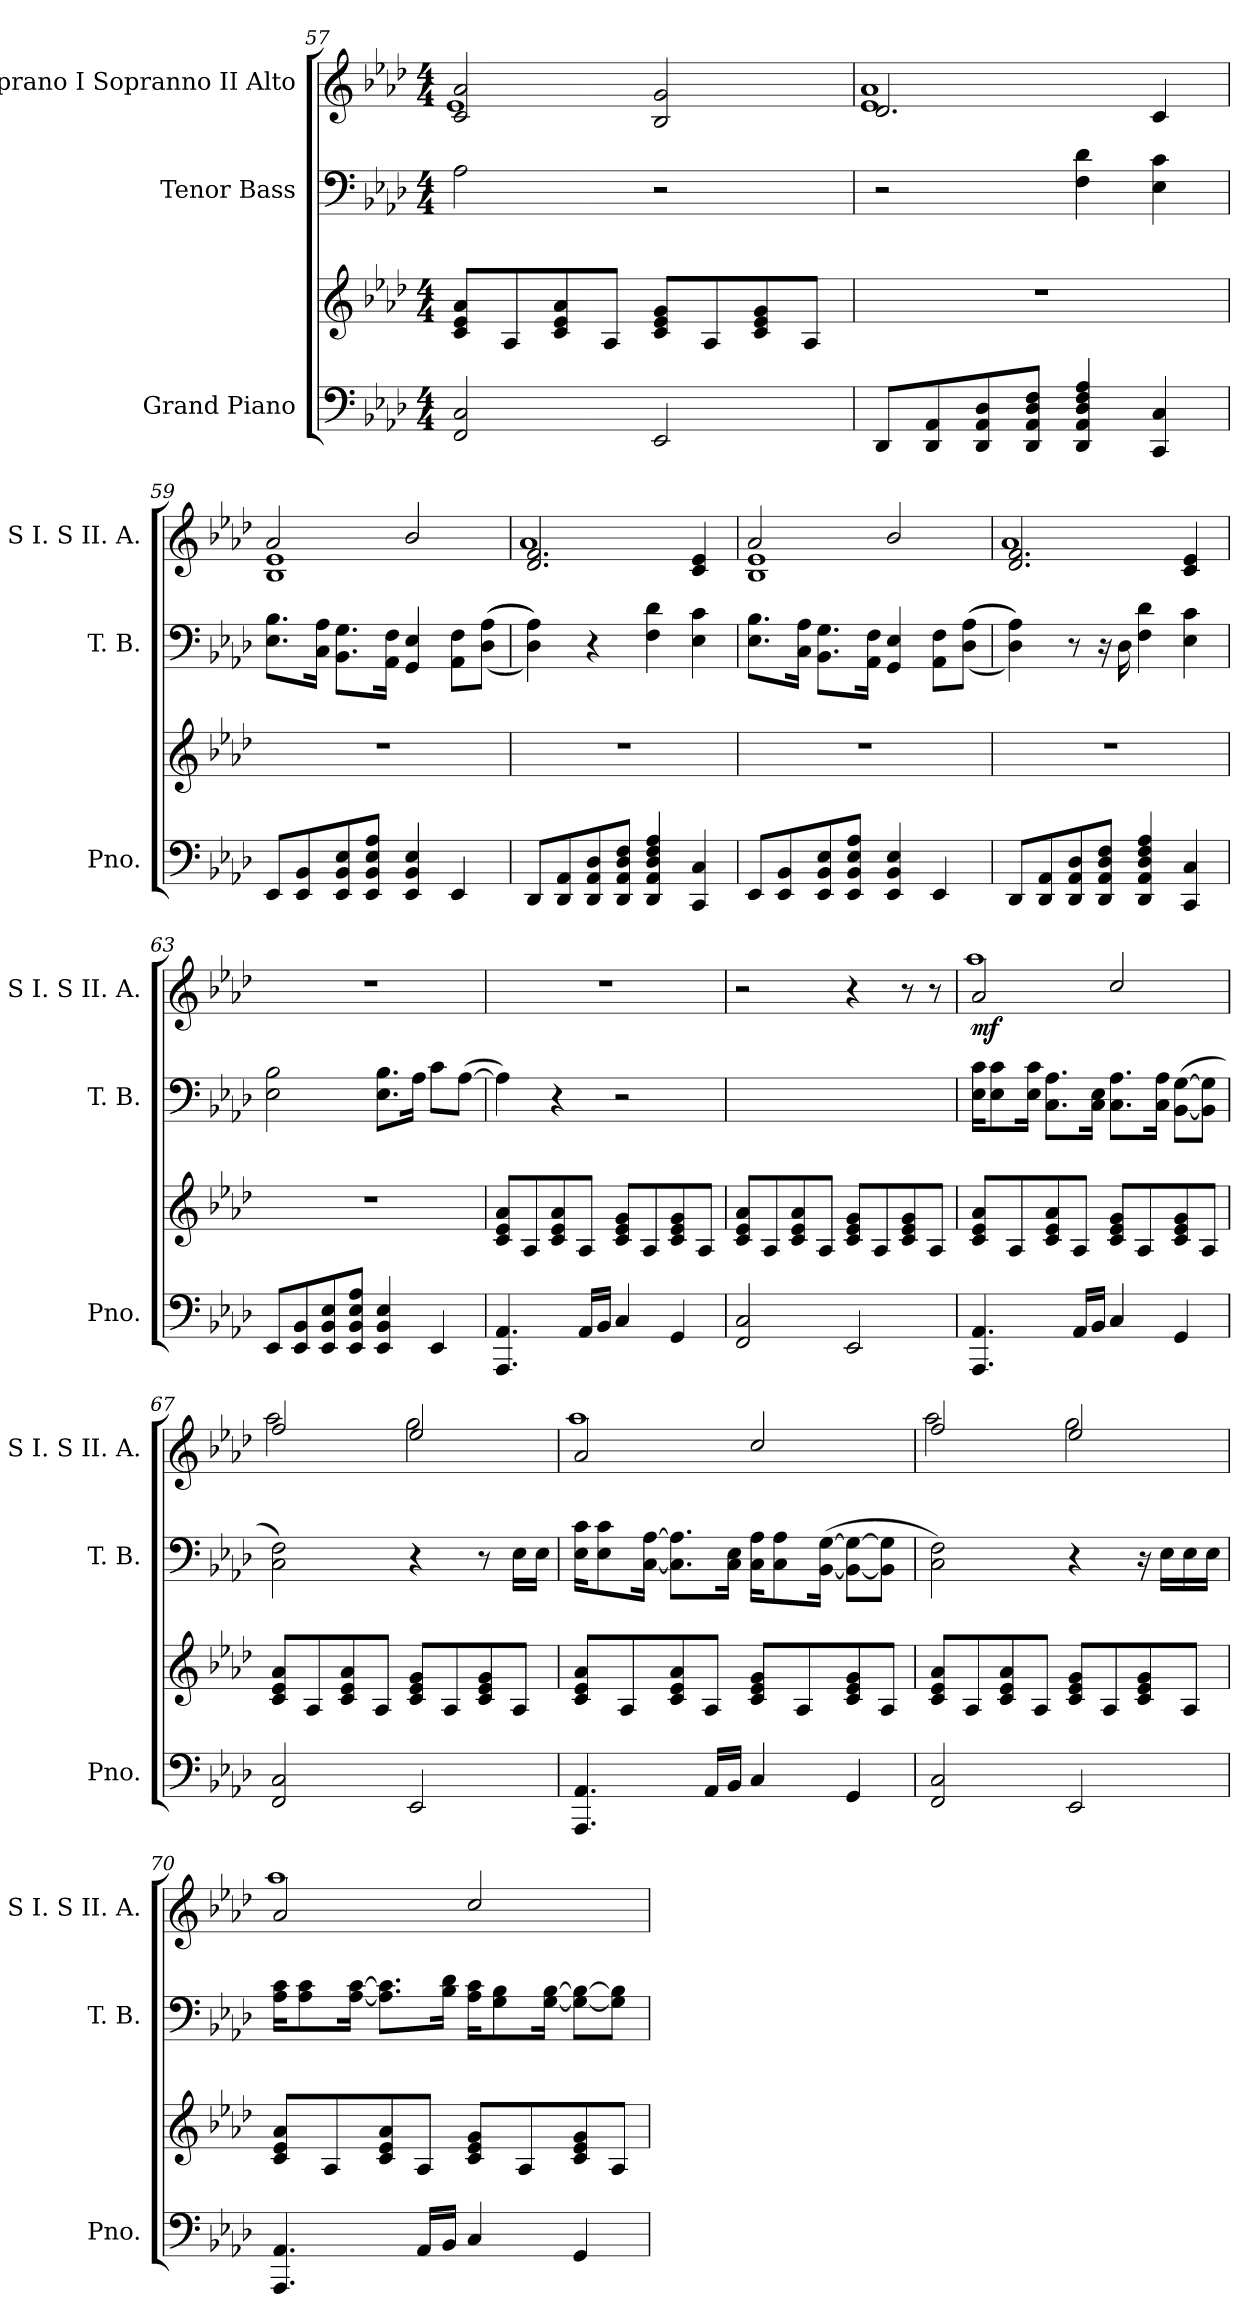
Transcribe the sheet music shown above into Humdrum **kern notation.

**kern	**kern	**kern	**kern	**dynam
*part3	*part3	*part2	*part1	*part1
*staff4	*staff3	*staff2	*staff1	*staff1
*I"Grand Piano	*	*I"Tenor Bass	*I"Soprano I Sopranno II Alto	*
*I'Pno.	*	*I'T. B.	*I'S I. S II. A.	*
*clefF4	*clefG2	*clefF4	*clefG2	*
*k[b-e-a-d-]	*k[b-e-a-d-]	*k[b-e-a-d-]	*k[b-e-a-d-]	*
*M4/4	*M4/4	*M4/4	*M4/4	*
=57	=57	=57	=57	=57
*	*	*	*^	*
2FF/ 2C/	8c/ 8e-/ 8a-/L	2A-\	2c/ 2a-/	1e-	.
.	8A-/	.	.	.	.
.	8c/ 8e-/ 8a-/	.	.	.	.
.	8A-/J	.	.	.	.
2EE-/	8c/ 8e-/ 8g/L	2r	2B-/ 2g/	.	.
.	8A-/	.	.	.	.
.	8c/ 8e-/ 8g/	.	.	.	.
.	8A-/J	.	.	.	.
=58	=58	=58	=58	=58	=58
8DD-/L	1r	2r	2.d-/	1e- 1a-	.
8DD-/ 8AA-/	.	.	.	.	.
8DD-/ 8AA-/ 8D-/	.	.	.	.	.
8DD-/ 8AA-/ 8D-/ 8F/J	.	.	.	.	.
4DD-/ 4AA-/ 4D-/ 4F/ 4A-/	.	4F\ 4d-\	.	.	.
4CC/ 4C/	.	4E-\ 4c\	4c/	.	.
=59	=59	=59	=59	=59	=59
8EE-/L	1r	8.E-\ 8.B-\L	2a-/	1B- 1e-	.
8EE-/ 8BB-/	.	.	.	.	.
.	.	16C\ 16A-\Jk	.	.	.
8EE-/ 8BB-/ 8E-/	.	8.BB-\ 8.G\L	.	.	.
8EE-/ 8BB-/ 8E-/ 8A-/J	.	.	.	.	.
.	.	16AA-\ 16F\Jk	.	.	.
4EE-/ 4BB-/ 4E-/	.	4GG/ 4E-/	2b-/	.	.
4EE-/	.	8AA-\ 8F\L	.	.	.
.	.	(((8D-\ 8A-\J	.	.	.
!!LO:PB:g=z	!!
=60	=60	=60	=60	=60	=60
8DD-/L	1r	4D-\ 4A-\)))	2.d-/ 2.f/	1a-	.
8DD-/ 8AA-/	.	.	.	.	.
8DD-/ 8AA-/ 8D-/	.	4r	.	.	.
8DD-/ 8AA-/ 8D-/ 8F/J	.	.	.	.	.
4DD-/ 4AA-/ 4D-/ 4F/ 4A-/	.	4F\ 4d-\	.	.	.
4CC/ 4C/	.	4E-\ 4c\	4c/ 4e-/	.	.
=61	=61	=61	=61	=61	=61
8EE-/L	1r	8.E-\ 8.B-\L	2a-/	1B- 1e-	.
8EE-/ 8BB-/	.	.	.	.	.
.	.	16C\ 16A-\Jk	.	.	.
8EE-/ 8BB-/ 8E-/	.	8.BB-\ 8.G\L	.	.	.
8EE-/ 8BB-/ 8E-/ 8A-/J	.	.	.	.	.
.	.	16AA-\ 16F\Jk	.	.	.
4EE-/ 4BB-/ 4E-/	.	4GG/ 4E-/	2b-/	.	.
4EE-/	.	8AA-\ 8F\L	.	.	.
.	.	(((8D-\ 8A-\J	.	.	.
=62	=62	=62	=62	=62	=62
8DD-/L	1r	4D-\ 4A-\)))	2.d-/ 2.f/	1a-	.
8DD-/ 8AA-/	.	.	.	.	.
8DD-/ 8AA-/ 8D-/	.	8r	.	.	.
8DD-/ 8AA-/ 8D-/ 8F/J	.	16r	.	.	.
.	.	16D-\	.	.	.
4DD-/ 4AA-/ 4D-/ 4F/ 4A-/	.	4F\ 4d-\	.	.	.
4CC/ 4C/	.	4E-\ 4c\	4c/ 4e-/	.	.
*	*	*	*v	*v	*
=63	=63	=63	=63	=63
8EE-/L	1r	2E-\ 2B-\	1r	.
8EE-/ 8BB-/	.	.	.	.
8EE-/ 8BB-/ 8E-/	.	.	.	.
8EE-/ 8BB-/ 8E-/ 8A-/J	.	.	.	.
4EE-/ 4BB-/ 4E-/	.	8.E-\ 8.B-\L	.	.
.	.	16A-\Jk	.	.
4EE-/	.	8c\L	.	.
.	.	([8A-\J	.	.
!!LO:LB:g=z
=64	=64	=64	=64	=64
4.AAA-/ 4.AA-/	8c/ 8e-/ 8a-/L	4A-\])	1r	.
.	8A-/	.	.	.
.	8c/ 8e-/ 8a-/	4r	.	.
16AA-/LL	8A-/J	.	.	.
16BB-/JJ	.	.	.	.
4C/	8c/ 8e-/ 8g/L	2r	.	.
.	8A-/	.	.	.
4GG/	8c/ 8e-/ 8g/	.	.	.
.	8A-/J	.	.	.
=65	=65	=65	=65	=65
2FF/ 2C/	8c/ 8e-/ 8a-/L	2ryy	2r	.
.	8A-/	.	.	.
.	8c/ 8e-/ 8a-/	.	.	.
.	8A-/J	.	.	.
2EE-/	8c/ 8e-/ 8g/L	4ryy	4r	.
.	8A-/	.	.	.
.	8c/ 8e-/ 8g/	8ryy	8r	.
.	8A-/J	8E-\yy	8r	.
=66	=66	=66	=66	=66
*	*	*	*^	*
!	!	!	!	!	!LO:DY:b
4.AAA-/ 4.AA-/	8c/ 8e-/ 8a-/L	16E-\ 16c\KL	2a-/	1aa-	mf
.	.	8E-\ 8c\	.	.	.
.	8A-/	.	.	.	.
.	.	16E-\ 16c\Jk	.	.	.
.	8c/ 8e-/ 8a-/	8.C\ 8.A-\L	.	.	.
16AA-/LL	8A-/J	.	.	.	.
16BB-/JJ	.	16C\ 16E-\Jk	.	.	.
4C/	8c/ 8e-/ 8g/L	8.C\ 8.A-\L	2cc/	.	.
.	8A-/	.	.	.	.
.	.	16C\ 16A-\Jk	.	.	.
4GG/	8c/ 8e-/ 8g/	([8BB-\ [8G\L	.	.	.
.	8A-/J	8BB-\] 8G\]J	.	.	.
!!LO:LB:g=z	!!
=67	=67	=67	=67	=67	=67
2FF/ 2C/	8c/ 8e-/ 8a-/L	2C\ 2F\)	2ff/	2aa-\	.
.	8A-/	.	.	.	.
.	8c/ 8e-/ 8a-/	.	.	.	.
.	8A-/J	.	.	.	.
2EE-/	8c/ 8e-/ 8g/L	4r	2ee-/	2gg\	.
.	8A-/	.	.	.	.
.	8c/ 8e-/ 8g/	8r	.	.	.
.	8A-/J	16E-\LL	.	.	.
.	.	16E-\JJ	.	.	.
=68	=68	=68	=68	=68	=68
4.AAA-/ 4.AA-/	8c/ 8e-/ 8a-/L	16E-\ 16c\KL	2a-/	1aa-	.
.	.	8E-\ 8c\	.	.	.
.	8A-/	.	.	.	.
.	.	[16C\ [16A-\Jk	.	.	.
.	8c/ 8e-/ 8a-/	8.C\] 8.A-\]L	.	.	.
16AA-/LL	8A-/J	.	.	.	.
16BB-/JJ	.	16C\ 16E-\Jk	.	.	.
4C/	8c/ 8e-/ 8g/L	16C\ 16A-\KL	2cc/	.	.
.	.	8C\ 8A-\	.	.	.
.	8A-/	.	.	.	.
.	.	([16BB-\ [16G\Jk	.	.	.
4GG/	8c/ 8e-/ 8g/	8BB-\_ 8G\_L	.	.	.
.	8A-/J	8BB-\] 8G\]J	.	.	.
=69	=69	=69	=69	=69	=69
2FF/ 2C/	8c/ 8e-/ 8a-/L	2C\ 2F\)	2ff/	2aa-\	.
.	8A-/	.	.	.	.
.	8c/ 8e-/ 8a-/	.	.	.	.
.	8A-/J	.	.	.	.
2EE-/	8c/ 8e-/ 8g/L	4r	2ee-/	2gg\	.
.	8A-/	.	.	.	.
.	8c/ 8e-/ 8g/	16r	.	.	.
.	.	16E-\LL	.	.	.
.	8A-/J	16E-\	.	.	.
.	.	16E-\JJ	.	.	.
!!LO:PB:g=z	!!
=70	=70	=70	=70	=70	=70
4.AAA-/ 4.AA-/	8c/ 8e-/ 8a-/L	16A-\ 16c\KL	2a-/	1aa-	.
.	.	8A-\ 8c\	.	.	.
.	8A-/	.	.	.	.
.	.	[16A-\ [16c\Jk	.	.	.
.	8c/ 8e-/ 8a-/	8.A-\] 8.c\]L	.	.	.
16AA-/LL	8A-/J	.	.	.	.
16BB-/JJ	.	16B-\ 16d-\Jk	.	.	.
4C/	8c/ 8e-/ 8g/L	16A-\ 16c\KL	2cc/	.	.
.	.	8G\ 8B-\	.	.	.
.	8A-/	.	.	.	.
.	.	[16G\ [16B-\Jk	.	.	.
4GG/	8c/ 8e-/ 8g/	8G\_ 8B-\_L	.	.	.
.	8A-/J	8G\] 8B-\]J	.	.	.
*	*	*	*v	*v	*
=	=	=	=	=
*-	*-	*-	*-	*-
